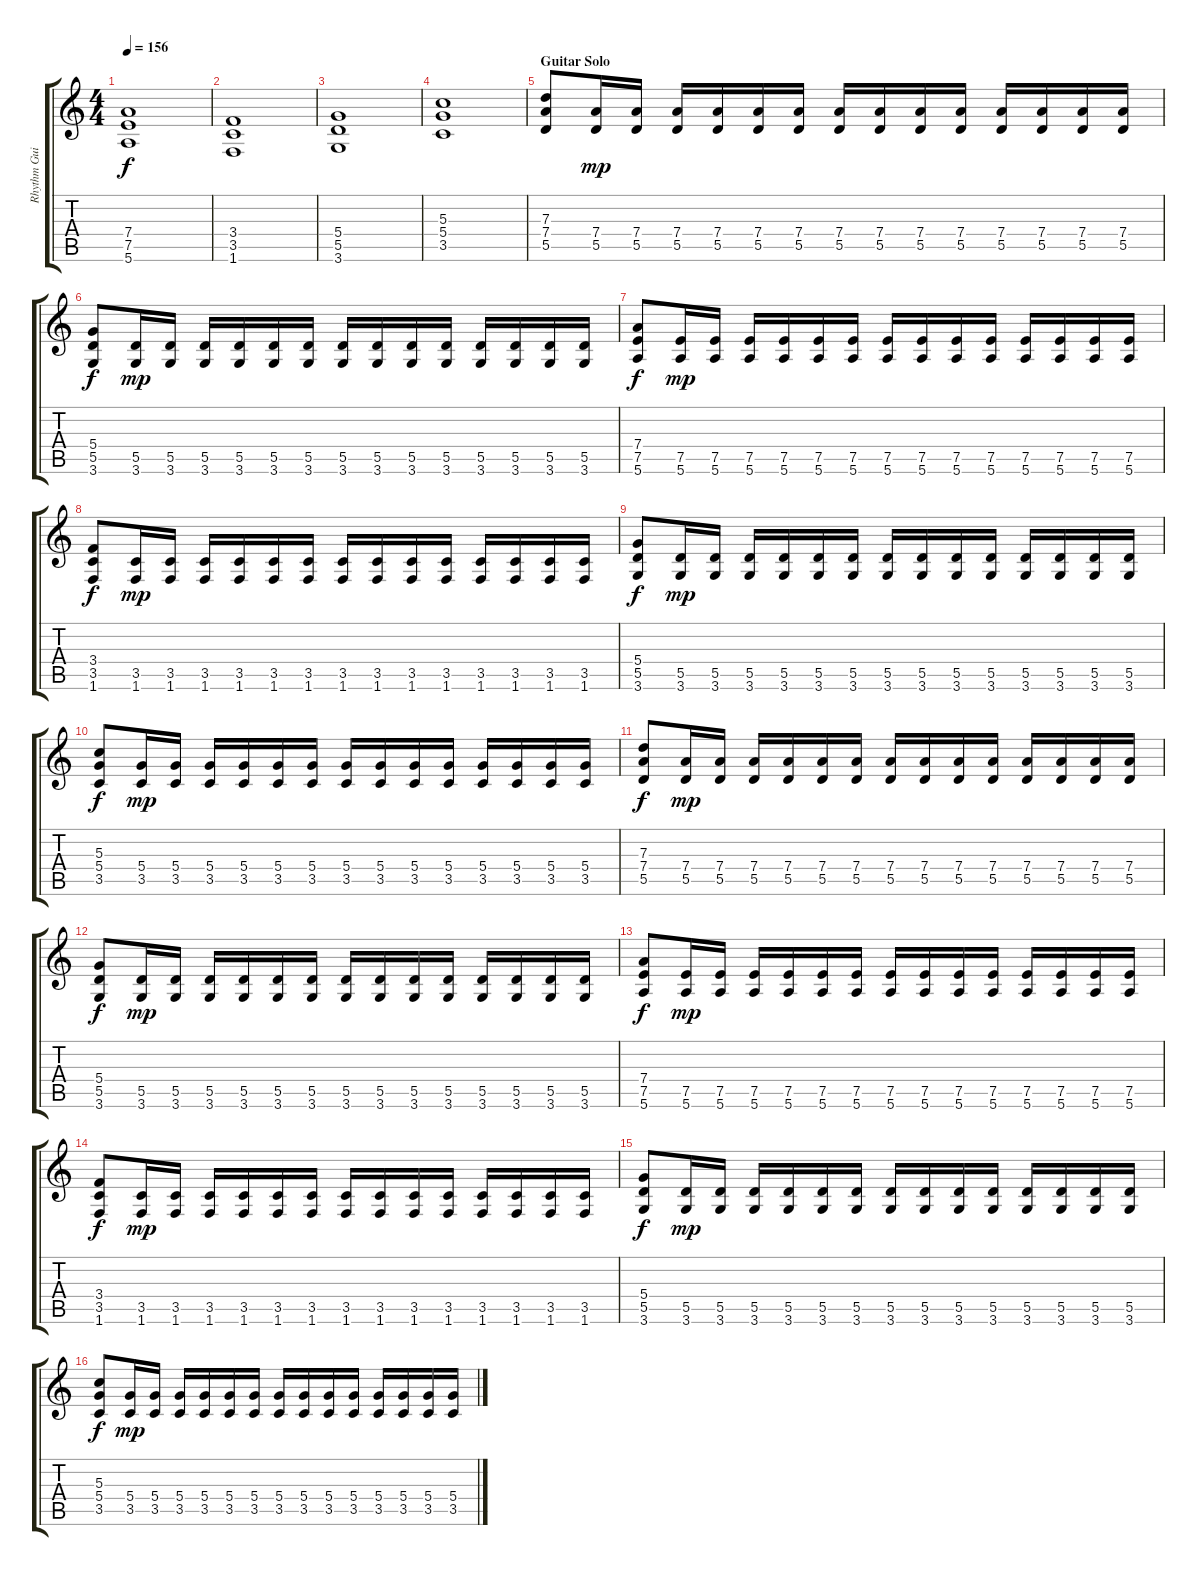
\track ("Rhythm Guitar" "Rhythm Gui") {instrument distortionguitar}
\staff {score tabs}
\tuning (E4 B3 G3 D3 A2 E2) {hide}
\ts (4 4)
\tempo 156
\clef g2
\ks c
(7.4 7.5 5.6).1{dy f} |
(3.4 3.5 1.6).1 |
(5.4 5.5 3.6).1 |
(5.3 5.4 3.5).1 |
\section ("" "Guitar Solo")
(7.3 7.4 5.5).8 (7.4 5.5).16{dy mp} (7.4 5.5).16 (7.4 5.5).16 (7.4 5.5).16 (7.4 5.5).16 (7.4 5.5).16 (7.4 5.5).16 (7.4 5.5).16 (7.4 5.5).16 (7.4 5.5).16 (7.4 5.5).16 (7.4 5.5).16 (7.4 5.5).16 (7.4 5.5).16 |
(5.4 5.5 3.6).8{dy f} (5.5 3.6).16{dy mp} (5.5 3.6).16 (5.5 3.6).16 (5.5 3.6).16 (5.5 3.6).16 (5.5 3.6).16 (5.5 3.6).16 (5.5 3.6).16 (5.5 3.6).16 (5.5 3.6).16 (5.5 3.6).16 (5.5 3.6).16 (5.5 3.6).16 (5.5 3.6).16 |
(7.4 7.5 5.6).8{dy f} (7.5 5.6).16{dy mp} (7.5 5.6).16 (7.5 5.6).16 (7.5 5.6).16 (7.5 5.6).16 (7.5 5.6).16 (7.5 5.6).16 (7.5 5.6).16 (7.5 5.6).16 (7.5 5.6).16 (7.5 5.6).16 (7.5 5.6).16 (7.5 5.6).16 (7.5 5.6).16 |
(3.4 3.5 1.6).8{dy f} (3.5 1.6).16{dy mp} (3.5 1.6).16 (3.5 1.6).16 (3.5 1.6).16 (3.5 1.6).16 (3.5 1.6).16 (3.5 1.6).16 (3.5 1.6).16 (3.5 1.6).16 (3.5 1.6).16 (3.5 1.6).16 (3.5 1.6).16 (3.5 1.6).16 (3.5 1.6).16 |
(5.4 5.5 3.6).8{dy f} (5.5 3.6).16{dy mp} (5.5 3.6).16 (5.5 3.6).16 (5.5 3.6).16 (5.5 3.6).16 (5.5 3.6).16 (5.5 3.6).16 (5.5 3.6).16 (5.5 3.6).16 (5.5 3.6).16 (5.5 3.6).16 (5.5 3.6).16 (5.5 3.6).16 (5.5 3.6).16 |
(5.3 5.4 3.5).8{dy f} (5.4 3.5).16{dy mp} (5.4 3.5).16 (5.4 3.5).16 (5.4 3.5).16 (5.4 3.5).16 (5.4 3.5).16 (5.4 3.5).16 (5.4 3.5).16 (5.4 3.5).16 (5.4 3.5).16 (5.4 3.5).16 (5.4 3.5).16 (5.4 3.5).16 (5.4 3.5).16 |
(7.3 7.4 5.5).8{dy f} (7.4 5.5).16{dy mp} (7.4 5.5).16 (7.4 5.5).16 (7.4 5.5).16 (7.4 5.5).16 (7.4 5.5).16 (7.4 5.5).16 (7.4 5.5).16 (7.4 5.5).16 (7.4 5.5).16 (7.4 5.5).16 (7.4 5.5).16 (7.4 5.5).16 (7.4 5.5).16 |
(5.4 5.5 3.6).8{dy f} (5.5 3.6).16{dy mp} (5.5 3.6).16 (5.5 3.6).16 (5.5 3.6).16 (5.5 3.6).16 (5.5 3.6).16 (5.5 3.6).16 (5.5 3.6).16 (5.5 3.6).16 (5.5 3.6).16 (5.5 3.6).16 (5.5 3.6).16 (5.5 3.6).16 (5.5 3.6).16 |
(7.4 7.5 5.6).8{dy f} (7.5 5.6).16{dy mp} (7.5 5.6).16 (7.5 5.6).16 (7.5 5.6).16 (7.5 5.6).16 (7.5 5.6).16 (7.5 5.6).16 (7.5 5.6).16 (7.5 5.6).16 (7.5 5.6).16 (7.5 5.6).16 (7.5 5.6).16 (7.5 5.6).16 (7.5 5.6).16 |
(3.4 3.5 1.6).8{dy f} (3.5 1.6).16{dy mp} (3.5 1.6).16 (3.5 1.6).16 (3.5 1.6).16 (3.5 1.6).16 (3.5 1.6).16 (3.5 1.6).16 (3.5 1.6).16 (3.5 1.6).16 (3.5 1.6).16 (3.5 1.6).16 (3.5 1.6).16 (3.5 1.6).16 (3.5 1.6).16 |
(5.4 5.5 3.6).8{dy f} (5.5 3.6).16{dy mp} (5.5 3.6).16 (5.5 3.6).16 (5.5 3.6).16 (5.5 3.6).16 (5.5 3.6).16 (5.5 3.6).16 (5.5 3.6).16 (5.5 3.6).16 (5.5 3.6).16 (5.5 3.6).16 (5.5 3.6).16 (5.5 3.6).16 (5.5 3.6).16 |
(5.3 5.4 3.5).8{dy f} (5.4 3.5).16{dy mp} (5.4 3.5).16 (5.4 3.5).16 (5.4 3.5).16 (5.4 3.5).16 (5.4 3.5).16 (5.4 3.5).16 (5.4 3.5).16 (5.4 3.5).16 (5.4 3.5).16 (5.4 3.5).16 (5.4 3.5).16 (5.4 3.5).16 (5.4 3.5).16
